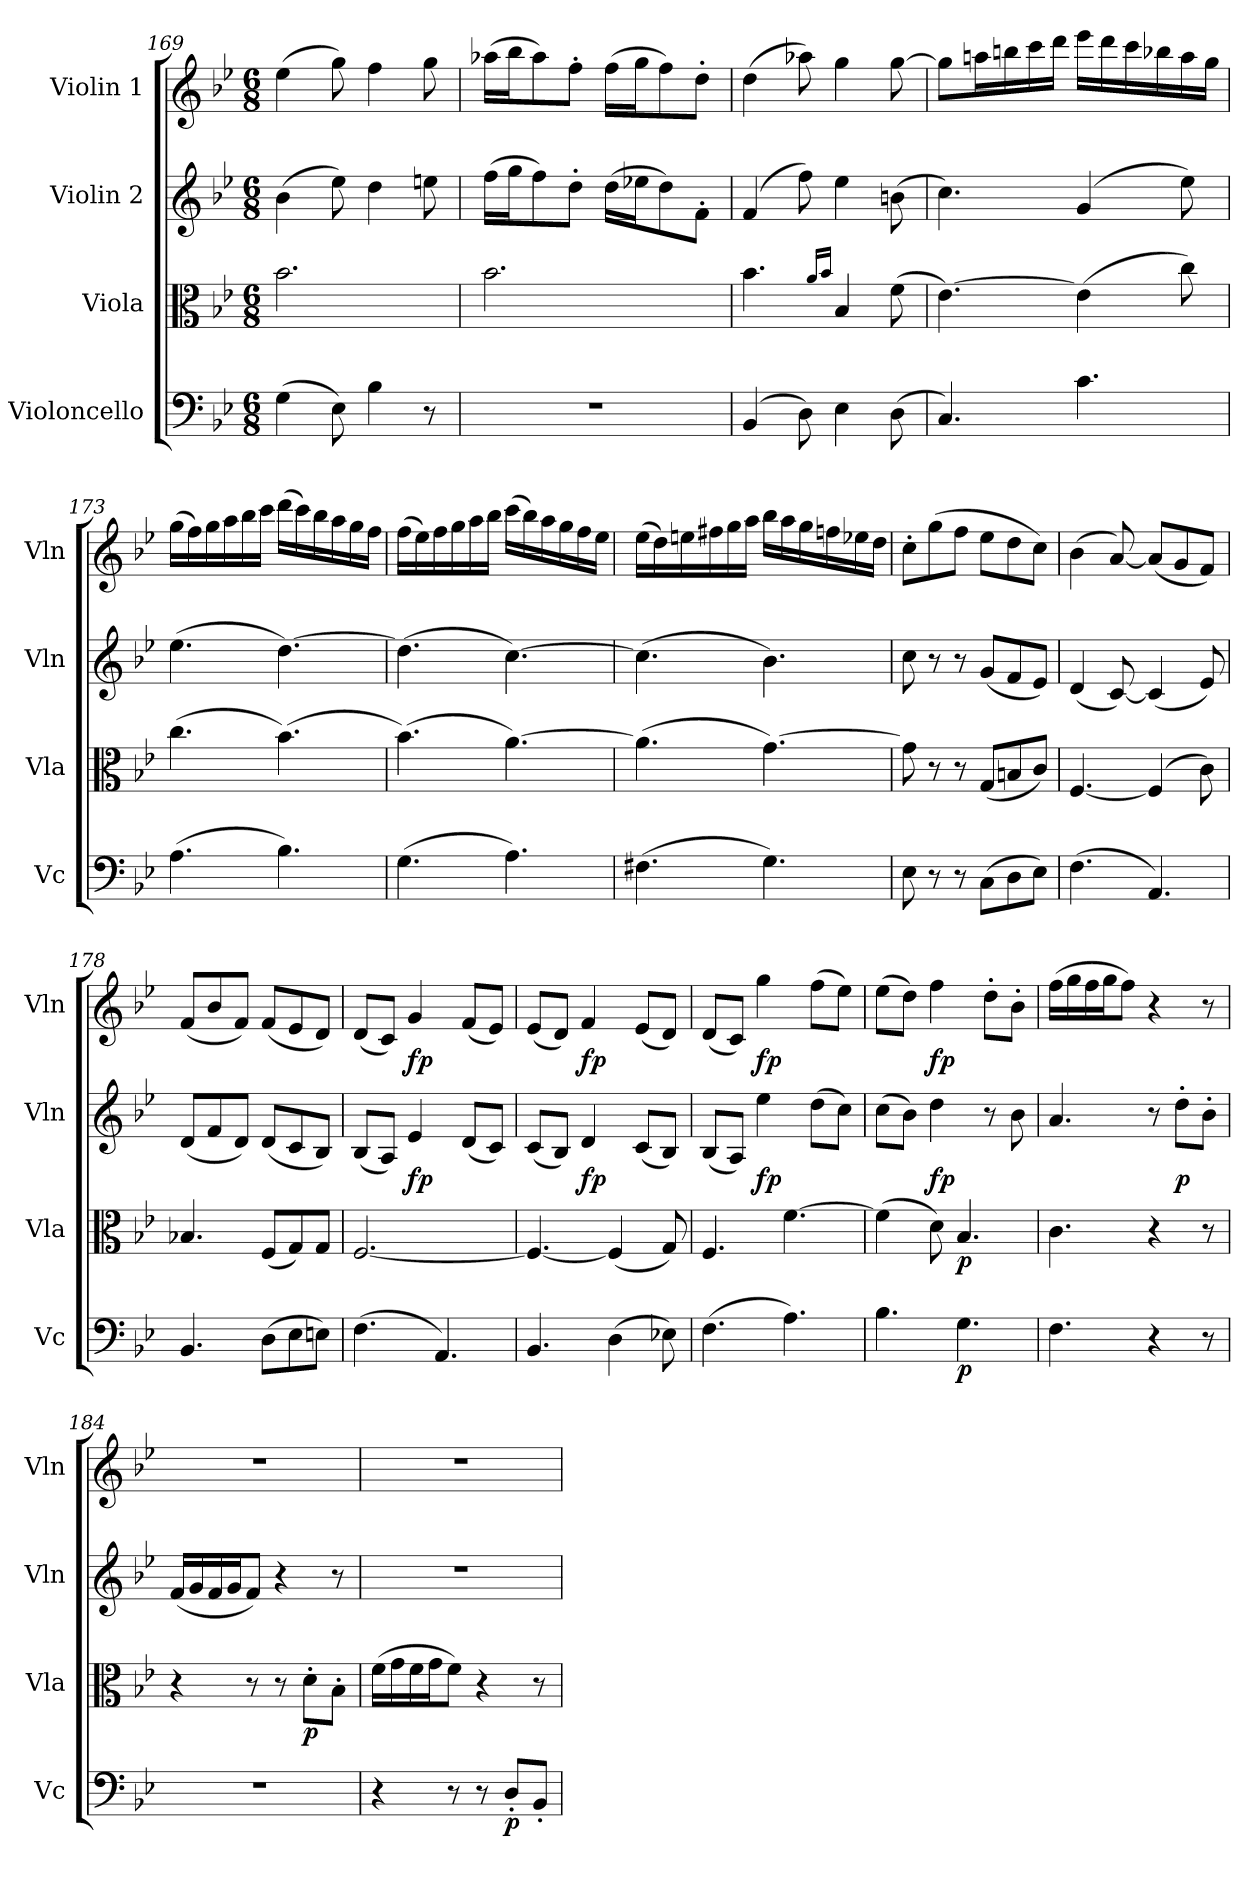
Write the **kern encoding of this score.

**kern	**dynam	**kern	**dynam	**kern	**dynam	**kern	**dynam
*part4	*part4	*part3	*part3	*part2	*part2	*part1	*part1
*staff4	*staff4	*staff3	*staff3	*staff2	*staff2	*staff1	*staff1
*I"Violoncello	*	*I"Viola	*	*I"Violin 2	*	*I"Violin 1	*
*I'Vc	*	*I'Vla	*	*I'Vln	*	*I'Vln	*
*clefF4	*	*clefC3	*	*clefG2	*	*clefG2	*
*k[b-e-]	*	*k[b-e-]	*	*k[b-e-]	*	*k[b-e-]	*
*M6/8	*	*M6/8	*	*M6/8	*	*M6/8	*
=169	=169	=169	=169	=169	=169	=169	=169
(4G\	.	2.b-\	.	(4b-\	.	(4ee-\	.
8E-\)	.	.	.	8ee-\)	.	8gg\)	.
4B-\	.	.	.	4dd\	.	4ff\	.
8r	.	.	.	8een\	.	8gg\	.
=170	=170	=170	=170	=170	=170	=170	=170
2.r	.	2.b-\	.	(16ff\LL	.	(16aa-X\LL	.
.	.	.	.	16gg\J	.	16bb-\J	.
.	.	.	.	8ff\)	.	8aa-\)	.
.	.	.	.	8dd'\J	.	8ff'\J	.
.	.	.	.	(16dd\LL	.	(16ff\LL	.
.	.	.	.	16ee-X\J	.	16gg\J	.
.	.	.	.	8dd\)	.	8ff\)	.
.	.	.	.	8f'\J	.	8dd'\J	.
=171	=171	=171	=171	=171	=171	=171	=171
(4BB-/	.	4.b-\	.	(4f/	.	(4dd\	.
8D\)	.	.	.	8ff\)	.	8aa-X\)	.
.	.	16qa/LL	.	.	.	.	.
.	.	16qb-/JJ	.	.	.	.	.
4E-\	.	4B-/	.	4ee-\	.	4gg\	.
(8D\	.	(8f\	.	(8bn\	.	[8gg\	.
=172	=172	=172	=172	=172	=172	=172	=172
4.C/)	.	[4.e-\)	.	4.cc\)	.	8gg\L]	.
.	.	.	.	.	.	16aan\L	.
.	.	.	.	.	.	16bbn\	.
.	.	.	.	.	.	16ccc\	.
.	.	.	.	.	.	16ddd\JJ	.
4.c\	.	(4e-\]	.	(4g/	.	16eee-\LL	.
.	.	.	.	.	.	16ddd\	.
.	.	.	.	.	.	16ccc\	.
.	.	.	.	.	.	16bb-X\	.
.	.	8cc\)	.	8ee-\)	.	16aa\	.
.	.	.	.	.	.	16gg\JJ	.
!!LO:LB:g=z
=173	=173	=173	=173	=173	=173	=173	=173
(4.A\	.	(4.cc\	.	(4.ee-\	.	(16gg\LL	.
.	.	.	.	.	.	16ff\)	.
.	.	.	.	.	.	16gg\	.
.	.	.	.	.	.	16aa\	.
.	.	.	.	.	.	16bb-\	.
.	.	.	.	.	.	16ccc\JJ	.
4.B-\)	.	(4.b-\)	.	[4.dd\)	.	(16ddd\LL	.
.	.	.	.	.	.	16ccc\)	.
.	.	.	.	.	.	16bb-\	.
.	.	.	.	.	.	16aa\	.
.	.	.	.	.	.	16gg\	.
.	.	.	.	.	.	16ff\JJ	.
!!LO:LB:g=z
=174	=174	=174	=174	=174	=174	=174	=174
(4.G\	.	(4.b-\)	.	(4.dd\]	.	(16ff\LL	.
.	.	.	.	.	.	16ee-\)	.
.	.	.	.	.	.	16ff\	.
.	.	.	.	.	.	16gg\	.
.	.	.	.	.	.	16aa\	.
.	.	.	.	.	.	16bb-\JJ	.
4.A\)	.	[4.a\)	.	[4.cc\)	.	(16ccc\LL	.
.	.	.	.	.	.	16bb-\)	.
.	.	.	.	.	.	16aa\	.
.	.	.	.	.	.	16gg\	.
.	.	.	.	.	.	16ff\	.
.	.	.	.	.	.	16ee-\JJ	.
=175	=175	=175	=175	=175	=175	=175	=175
(4.F#X\	.	(4.a\]	.	(4.cc\]	.	(16ee-\LL	.
.	.	.	.	.	.	16dd\)	.
.	.	.	.	.	.	16een\	.
.	.	.	.	.	.	16ff#X\	.
.	.	.	.	.	.	16gg\	.
.	.	.	.	.	.	16aa\JJ	.
4.G\)	.	[4.g\)	.	4.b-\)	.	16bb-\LL	.
.	.	.	.	.	.	16aa\	.
.	.	.	.	.	.	16gg\	.
.	.	.	.	.	.	16ffn\	.
.	.	.	.	.	.	16ee-X\	.
.	.	.	.	.	.	16dd\JJ	.
=176	=176	=176	=176	=176	=176	=176	=176
8E-\	.	8g\]	.	8cc\	.	8cc'\L	.
8r	.	8r	.	8r	.	(8gg\	.
8r	.	8r	.	8r	.	8ff\J	.
(8C\L	.	(8G/L	.	(8g/L	.	8ee-\L	.
8D\	.	8Bn/	.	8f/	.	8dd\	.
8E-\J)	.	8c/J)	.	8e-/J)	.	8cc\J)	.
=177	=177	=177	=177	=177	=177	=177	=177
(4.F\	.	[4.F/	.	(4d/	.	(4b-\	.
.	.	.	.	[8c/)	.	[8a/)	.
4.AA/)	.	(4F/]	.	(4c/]	.	(8a/L]	.
.	.	.	.	.	.	8g/	.
.	.	8c\)	.	8e-/)	.	8f/J)	.
=178	=178	=178	=178	=178	=178	=178	=178
4.BB-/	.	4.B-X/	.	(8d/L	.	(8f/L	.
.	.	.	.	8f/	.	8b-/	.
.	.	.	.	8d/J)	.	8f/J)	.
(8D\L	.	(8F/L	.	(8d/L	.	(8f/L	.
8E-\	.	8G/)	.	8c/	.	8e-/	.
8En\J)	.	8G/J	.	8B-/J)	.	8d/J)	.
=179	=179	=179	=179	=179	=179	=179	=179
(4.F\	.	[2.F/	.	(8B-/L	.	(8d/L	.
.	.	.	.	8A/J)	.	8c/J)	.
!	!	!	!	!	!LO:DY:b	!	!LO:DY:b
.	.	.	.	4e-/	fp	4g/	fp
4.AA/)	.	.	.	.	.	.	.
.	.	.	.	(8d/L	.	(8f/L	.
.	.	.	.	8c/J)	.	8e-/J)	.
!!LO:LB:g=z
=180	=180	=180	=180	=180	=180	=180	=180
4.BB-/	.	4.F/_	.	(8c/L	.	(8e-/L	.
.	.	.	.	8B-/J)	.	8d/J)	.
!	!	!	!	!	!LO:DY:b	!	!LO:DY:b
.	.	.	.	4d/	fp	4f/	fp
(4D\	.	(4F/]	.	.	.	.	.
.	.	.	.	(8c/L	.	(8e-/L	.
8E-X\)	.	8G/)	.	8B-/J)	.	8d/J)	.
=181	=181	=181	=181	=181	=181	=181	=181
(4.F\	.	4.F/	.	(8B-/L	.	(8d/L	.
.	.	.	.	8A/J)	.	8c/J)	.
!	!	!	!	!	!LO:DY:b	!	!LO:DY:b
.	.	.	.	4ee-\	fp	4gg\	fp
4.A\)	.	[4.f\	.	.	.	.	.
.	.	.	.	(8dd\L	.	(8ff\L	.
.	.	.	.	8cc\J)	.	8ee-\J)	.
!!LO:LB:g=z
=182	=182	=182	=182	=182	=182	=182	=182
4.B-\	.	(4f\]	.	(8cc\L	.	(8ee-\L	.
.	.	.	.	8b-\J)	.	8dd\J)	.
!	!	!	!	!	!LO:DY:b	!	!LO:DY:b
.	.	8d\)	.	4dd\	fp	4ff\	fp
!	!LO:DY:b	!	!LO:DY:b	!	!	!	!
4.G\	p	4.B-/	p	.	.	.	.
.	.	.	.	8r	.	8dd'\L	.
.	.	.	.	8b-\	.	8b-'\J	.
=183	=183	=183	=183	=183	=183	=183	=183
4.F\	.	4.c\	.	4.a/	.	(16ff\LL	.
.	.	.	.	.	.	16gg\	.
.	.	.	.	.	.	16ff\	.
.	.	.	.	.	.	16gg\J	.
.	.	.	.	.	.	8ff\J)	.
4r	.	4r	.	8r	.	4r	.
!	!	!	!	!	!LO:DY:b	!	!
.	.	.	.	8dd'\L	p	.	.
8r	.	8r	.	8b-'\J	.	8r	.
=184	=184	=184	=184	=184	=184	=184	=184
2.r	.	4r	.	(16f/LL	.	2.r	.
.	.	.	.	16g/	.	.	.
.	.	.	.	16f/	.	.	.
.	.	.	.	16g/J	.	.	.
.	.	8r	.	8f/J)	.	.	.
.	.	8r	.	4r	.	.	.
!	!	!	!LO:DY:b	!	!	!	!
.	.	8d'\L	p	.	.	.	.
.	.	8B-'\J	.	8r	.	.	.
=185	=185	=185	=185	=185	=185	=185	=185
4r	.	(16f\LL	.	2.r	.	2.r	.
.	.	16g\	.	.	.	.	.
.	.	16f\	.	.	.	.	.
.	.	16g\J	.	.	.	.	.
8r	.	8f\J)	.	.	.	.	.
8r	.	4r	.	.	.	.	.
!	!LO:DY:b	!	!	!	!	!	!
8D'/L	p	.	.	.	.	.	.
8BB-'/J	.	8r	.	.	.	.	.
=	=	=	=	=	=	=	=
*-	*-	*-	*-	*-	*-	*-	*-
